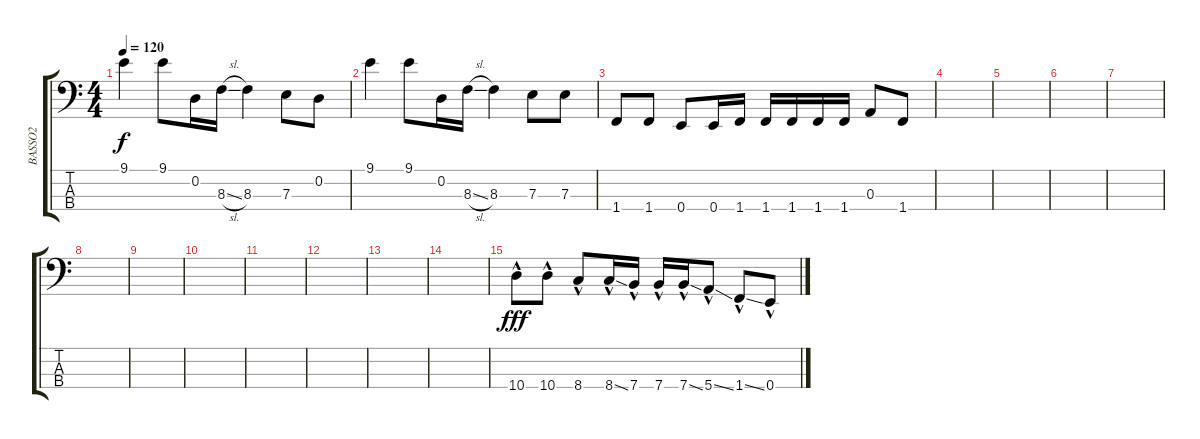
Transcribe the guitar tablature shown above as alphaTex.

\track ("BASSO2" "BASSO2") {instrument electricbasspick}
\staff {score tabs}
\tuning (G2 D2 A1 E1) {hide}
\ts (4 4)
\tempo 120
\clef f4
\ks c
9.1.4{dy f} 9.1.8 0.2.16 8.3{sl}.16 8.3.4 7.3.8 0.2.8 |
9.1.4 9.1.8 0.2.16 8.3{sl}.16 8.3.4 7.3.8 7.3.8 |
1.4.8 1.4.8 0.4.8 0.4.16 1.4.16 1.4.16 1.4.16 1.4.16 1.4.16 0.3.8 1.4.8 |
|
|
|
|
|
|
|
|
|
|
|
10.4{hac}.8{dy fff} 10.4{hac}.8 8.4{hac}.8 8.4{ss hac}.16 7.4{hac}.16 7.4{hac}.16 7.4{ss hac}.16 5.4{ss hac}.8 1.4{ss hac}.8 0.4{hac}.8
